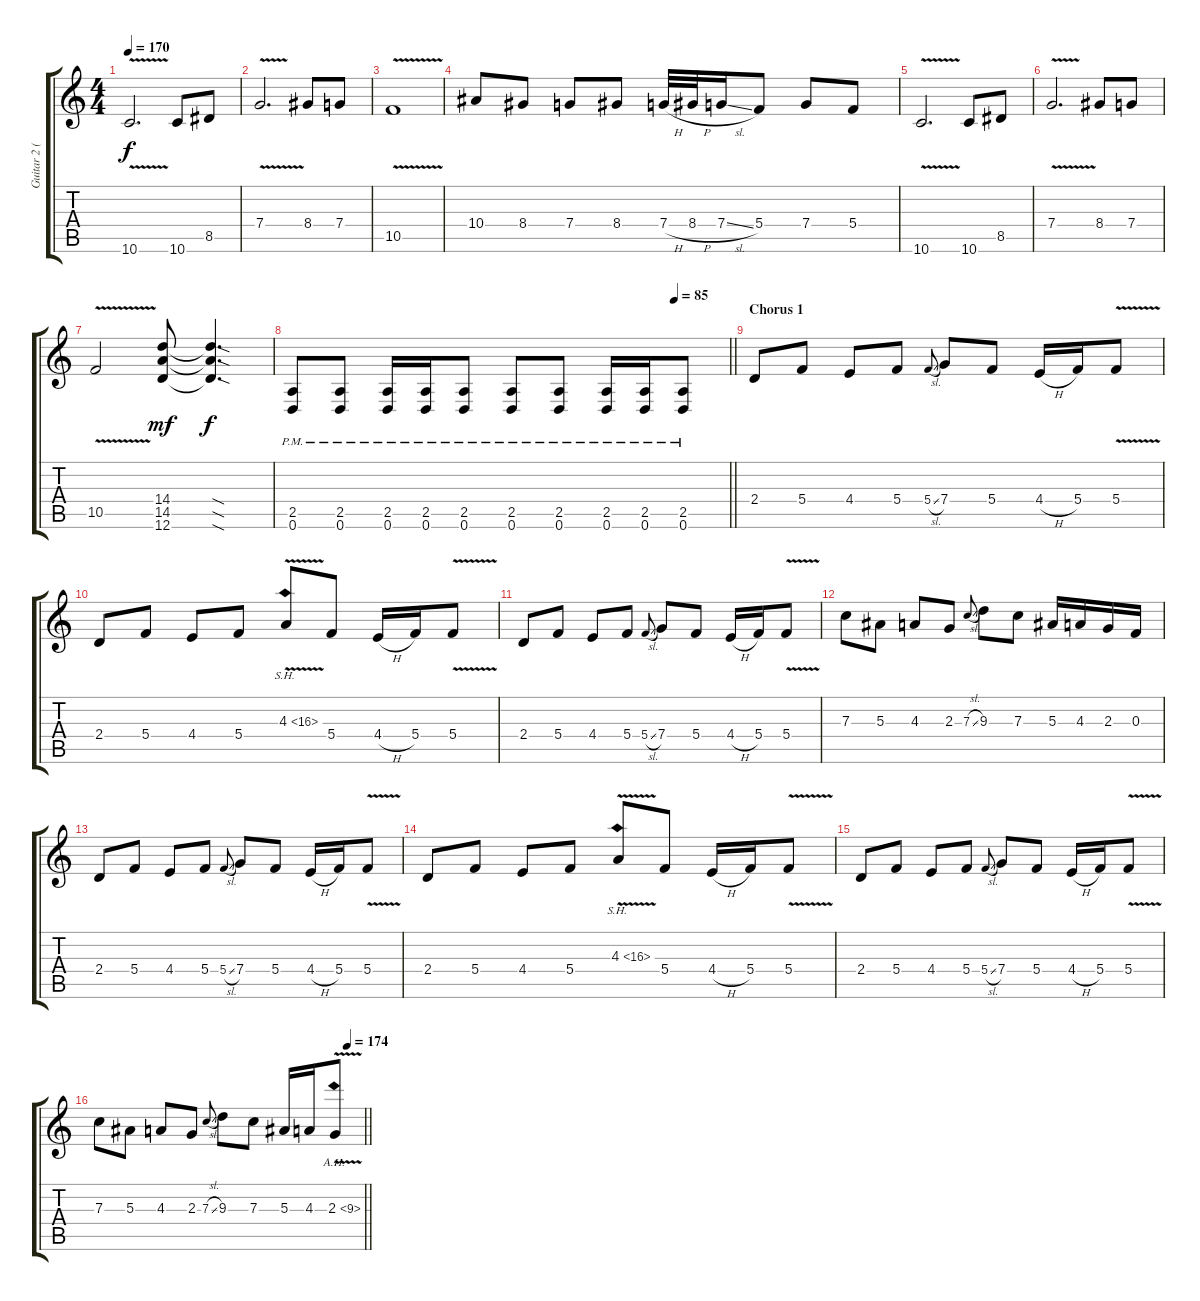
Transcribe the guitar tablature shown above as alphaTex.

\track ("Guitar 2 (Distortion)" "Guitar 2 (") {instrument distortionguitar}
\staff {score tabs}
\tuning (D4 A3 F3 C3 G2 D2) {hide}
\ts (4 4)
\tempo 170
\clef g2
\ks c
10.6{v}.2{d dy f} 10.6.8 8.5.8 |
7.4{v}.2{d} 8.4.8 7.4.8 |
10.5{v}.1 |
10.4.8 8.4.8 7.4.8 8.4.8 7.4{h}.32 8.4{h}.32 7.4{sl}.16 5.4.8 7.4.8 5.4.8 |
10.6{v}.2{d} 10.6.8 8.5.8 |
7.4{v}.2{d} 8.4.8 7.4.8 |
10.5{v}.2 (14.4 14.5 12.6).8{dy mf} (14.4{sod t} 14.5{sod t} 12.6{sod t}).4{d dy f} |
\tempo (85 0.875)
\barLineRight lightlight
(2.5{pm} 0.6{pm}).8 (2.5{pm} 0.6{pm}).8 (2.5{pm} 0.6{pm}).16 (2.5{pm} 0.6{pm}).16 (2.5{pm} 0.6{pm}).8 (2.5{pm} 0.6{pm}).8 (2.5{pm} 0.6{pm}).8 (2.5{pm} 0.6{pm}).16 (2.5{pm} 0.6{pm}).16 (2.5{pm} 0.6{pm}).8 |
\section ("" "Chorus 1")
2.4.8 5.4.8 4.4.8 5.4.8 5.4{sl}.8{gr onbeat} 7.4.8 5.4.8 4.4{h}.16 5.4.16 5.4{v}.8 |
2.4.8 5.4.8 4.4.8 5.4.8 4.3{sh 12 v}.8 5.4.8 4.4{h}.16 5.4.16 5.4{v}.8 |
2.4.8 5.4.8 4.4.8 5.4.8 5.4{sl}.8{gr onbeat} 7.4.8 5.4.8 4.4{h}.16 5.4.16 5.4{v}.8 |
7.3.8 5.3.8 4.3.8 2.3.8 7.3{sl}.8{gr onbeat} 9.3.8 7.3.8 5.3.16 4.3.16 2.3.16 0.3.16 |
2.4.8 5.4.8 4.4.8 5.4.8 5.4{sl}.8{gr onbeat} 7.4.8 5.4.8 4.4{h}.16 5.4.16 5.4{v}.8 |
2.4.8 5.4.8 4.4.8 5.4.8 4.3{sh 12 v}.8 5.4.8 4.4{h}.16 5.4.16 5.4{v}.8 |
2.4.8 5.4.8 4.4.8 5.4.8 5.4{sl}.8{gr onbeat} 7.4.8 5.4.8 4.4{h}.16 5.4.16 5.4{v}.8 |
\tempo (174 0.9375)
\barLineRight lightlight
7.3.8 5.3.8 4.3.8 2.3.8 7.3{sl}.8{gr onbeat} 9.3.8 7.3.8 5.3.16 4.3.16 2.3{ah 7 v}.8
